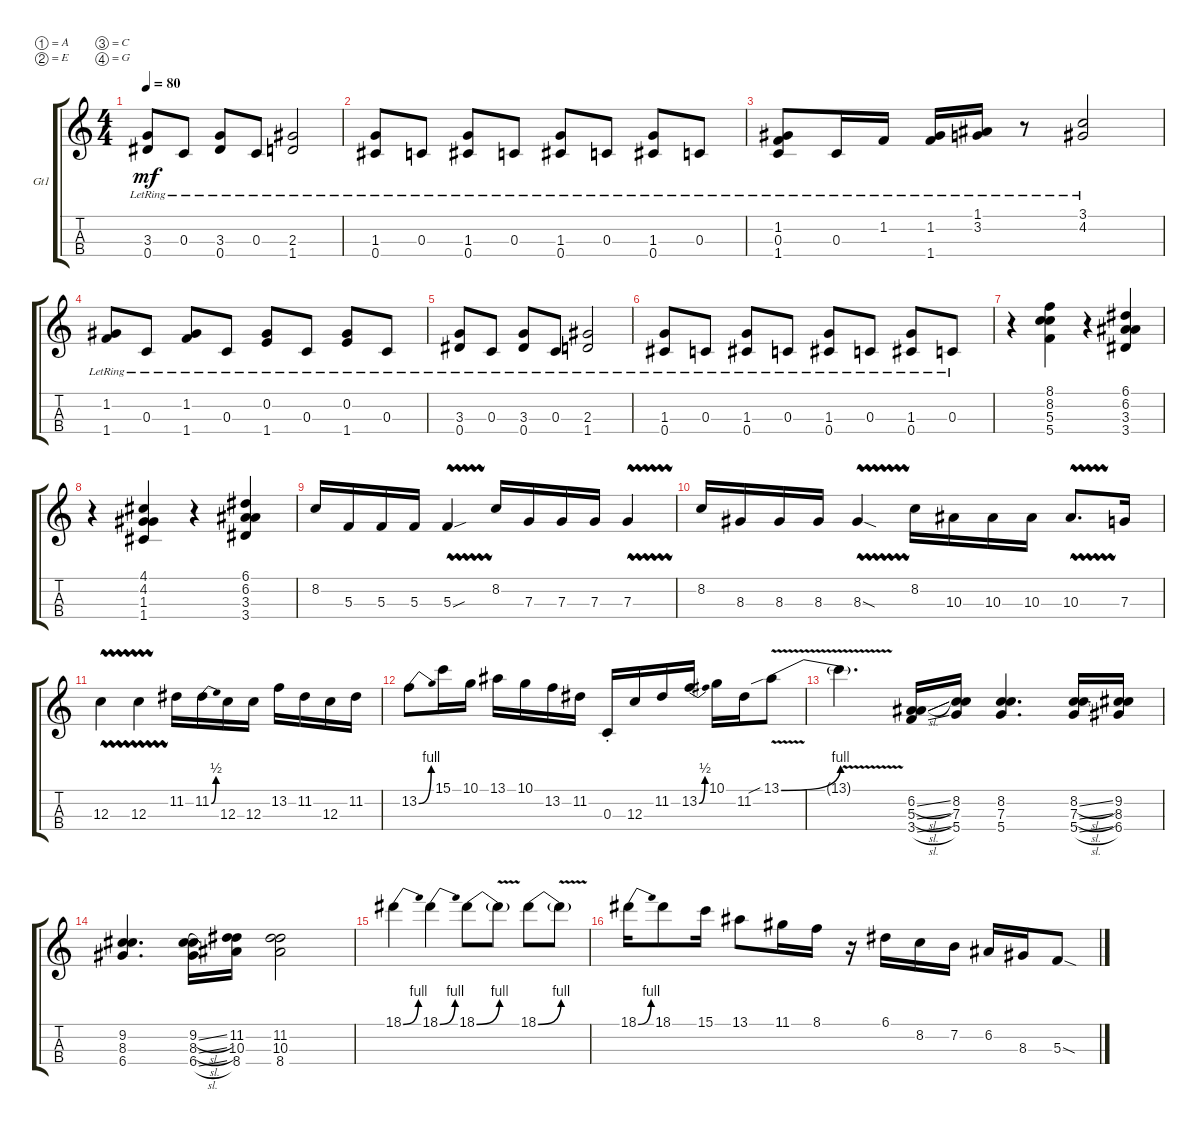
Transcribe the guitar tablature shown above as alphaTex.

\bracketExtendMode groupsimilarinstruments
\firstSystemTrackNameOrientation horizontal
\otherSystemsTrackNameOrientation horizontal
\track ("Guitar 1" "Gt1") {instrument shamisen}
\staff {score tabs}
\tuning (A4 E4 C4 G4)
\ts (4 4)
\tempo 80
\clef g2
\ks c
(0.4{lr} 3.3{lr}).8{dy mf} 0.3{lr}.8 (0.4{lr} 3.3{lr}).8 0.3{lr}.8 (2.3{lr} 1.4).2 |
(0.4{lr} 1.3{lr}).8 0.3{lr}.8 (0.4{lr} 1.3{lr}).8 0.3{lr}.8 (0.4{lr} 1.3{lr}).8 0.3{lr}.8 (0.4{lr} 1.3{lr}).8 0.3{lr}.8 |
(1.2{lr} 0.3{lr} 1.4).8 0.3{lr}.16 1.2{lr}.16 (1.4{lr} 1.2{lr}).16 (1.1{lr} 3.2{lr}).16 r.8 (3.1{lr} 4.2{lr}).2 |
(1.4{lr} 1.2{lr}).8 0.3{lr}.8 (1.4{lr} 1.2{lr}).8 0.3{lr}.8 (1.4{lr} 0.2{lr}).8 0.3{lr}.8 (1.4{lr} 0.2{lr}).8 0.3{lr}.8 |
(0.4{lr} 3.3{lr}).8 0.3{lr}.8 (0.4{lr} 3.3{lr}).8 0.3{lr}.8 (2.3{lr} 1.4).2 |
(0.4{lr} 1.3{lr}).8 0.3{lr}.8 (0.4{lr} 1.3{lr}).8 0.3{lr}.8 (0.4{lr} 1.3{lr}).8 0.3{lr}.8 (0.4{lr} 1.3{lr}).8 0.3{lr}.8 |
r.4 (5.3 8.2 5.4 8.1).4 r.4 (3.3 6.2 3.4 6.1).4 |
r.4 (1.3 4.2 1.4 4.1).4 r.4 (3.3 6.2 3.4 6.1).4 |
8.2.16 5.3.16 5.3.16 5.3.16 5.3{vw sou}.4 8.2.16 7.3.16 7.3.16 7.3.16 7.3{vw}.4 |
8.2.16 8.3.16 8.3.16 8.3.16 8.3{vw sod}.4 8.2.16 10.3.16 10.3.16 10.3.16 10.3{vw}.8{d} 7.3.16 |
12.3{vw}.4 12.3{vw}.4 11.2.16 11.2{be (bend 0 0 60 2)}.16 12.3.16 12.3.16 13.2.16 11.2.16 12.3.16 11.2.16 |
13.2{be (bend 0 0 60 4)}.8 15.1.16 10.1.16 13.1.16 10.1.16 13.2.16 11.2.16 0.3{st}.16 12.3.16 11.2.16 13.2{be (bend 0 0 60 2)}.16 10.1.16 11.2.16 13.1{be (bend 0 0 15 4) v sib}.8 |
13.1{v t}.4{d} (6.2{sl} 5.3{sl} 3.4{sl}).16 (8.2 7.3 5.4).16 (8.2 7.3 5.4).4{d} (8.2{sl} 7.3{sl} 5.4{sl}).16 (9.2 8.3 6.4).16 |
(9.2 8.3 6.4).4{d} (9.2{sl} 8.3{sl} 6.4{sl}).16 (11.2 10.3 8.4).16 (10.3 11.2 8.4).2 |
18.1{be (bend 0 0 60 4)}.4 18.1{be (bend 0 0 60 4)}.4 18.1{be (bend 0 0 19.2 4)}.8 18.1{be (hold 0 0 60 0) v t}.8 18.1{be (bend 0 0 12.6 4)}.8 18.1{be (hold 0 0 60 0) v t}.8 |
18.1{be (bend 0 0 60 4)}.16 18.1.8 15.1.16 13.1.8 11.1.16 8.1.16 r.16 6.1.16 8.2.16 7.2.16 6.2.16 8.3.16 5.3{sod}.8
